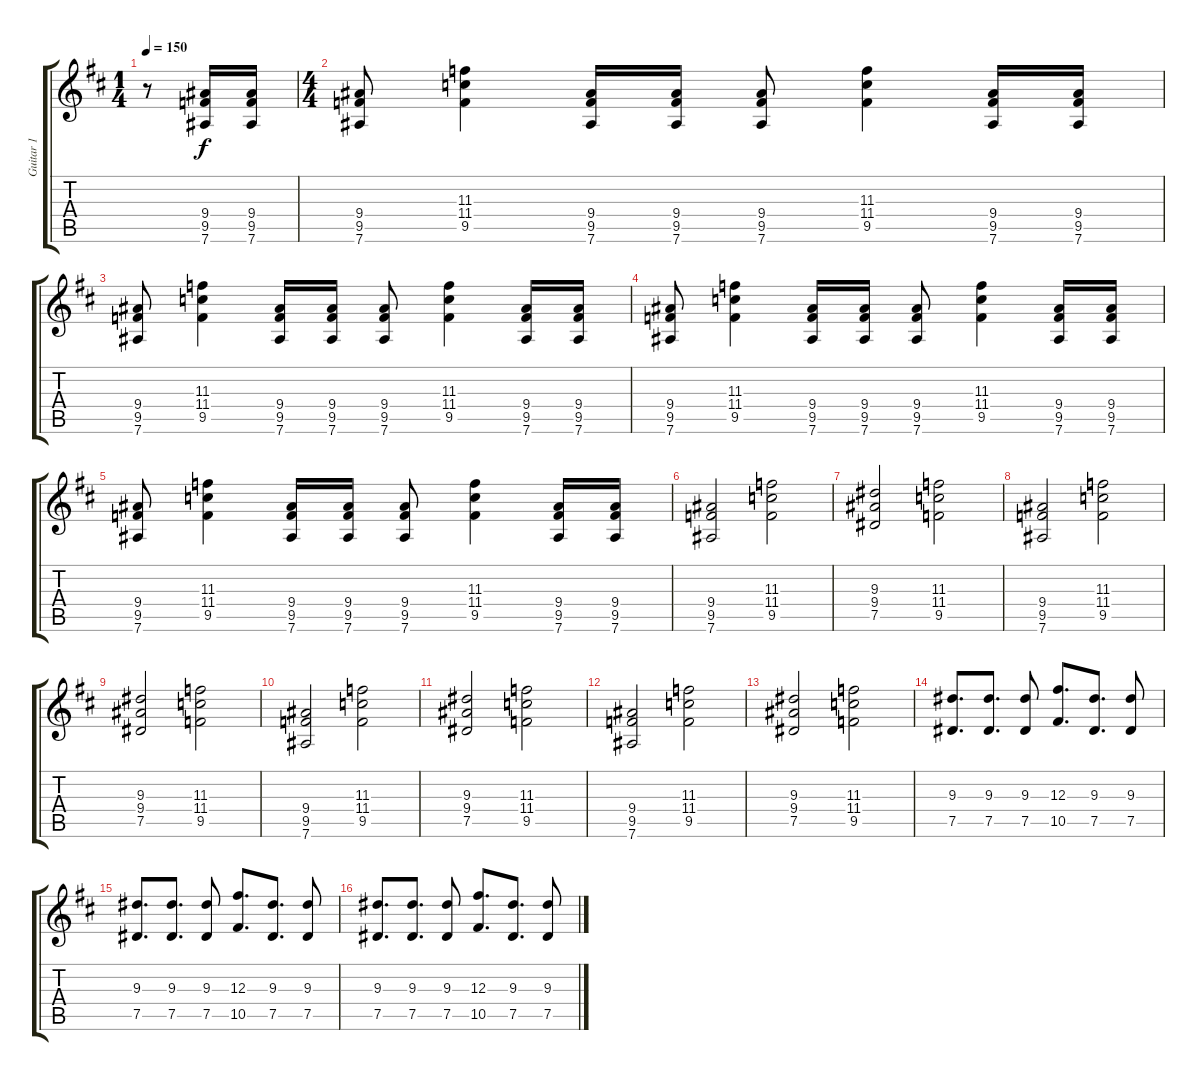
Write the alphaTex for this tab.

\track ("Guitar 1" "Guitar 1") {instrument distortionguitar}
\staff {score tabs}
\tuning (Eb4 Bb3 Gb3 Db3 Ab2 Eb2) {hide}
\ts (1 4)
\tempo 150
\clef g2
\ks d
r.8{dy f instrument distortionguitar} (9.4 9.5 7.6).16 (9.4 9.5 7.6).16 |
\ts (4 4)
(9.4 9.5 7.6).8 (11.3 11.4 9.5).4 (9.4 9.5 7.6).16 (9.4 9.5 7.6).16 (9.4 9.5 7.6).8 (11.3 11.4 9.5).4 (9.4 9.5 7.6).16 (9.4 9.5 7.6).16 |
(9.4 9.5 7.6).8 (11.3 11.4 9.5).4 (9.4 9.5 7.6).16 (9.4 9.5 7.6).16 (9.4 9.5 7.6).8 (11.3 11.4 9.5).4 (9.4 9.5 7.6).16 (9.4 9.5 7.6).16 |
(9.4 9.5 7.6).8 (11.3 11.4 9.5).4 (9.4 9.5 7.6).16 (9.4 9.5 7.6).16 (9.4 9.5 7.6).8 (11.3 11.4 9.5).4 (9.4 9.5 7.6).16 (9.4 9.5 7.6).16 |
(9.4 9.5 7.6).8 (11.3 11.4 9.5).4 (9.4 9.5 7.6).16 (9.4 9.5 7.6).16 (9.4 9.5 7.6).8 (11.3 11.4 9.5).4 (9.4 9.5 7.6).16 (9.4 9.5 7.6).16 |
(9.4 9.5 7.6).2 (11.3 11.4 9.5).2 |
(9.3 9.4 7.5).2 (11.3 11.4 9.5).2 |
(9.4 9.5 7.6).2 (11.3 11.4 9.5).2 |
(9.3 9.4 7.5).2 (11.3 11.4 9.5).2 |
(9.4 9.5 7.6).2 (11.3 11.4 9.5).2 |
(9.3 9.4 7.5).2 (11.3 11.4 9.5).2 |
(9.4 9.5 7.6).2 (11.3 11.4 9.5).2 |
(9.3 9.4 7.5).2 (11.3 11.4 9.5).2 |
(9.3 7.5).8{d} (9.3 7.5).8{d} (9.3 7.5).8 (12.3 10.5).8{d} (9.3 7.5).8{d} (9.3 7.5).8 |
(9.3 7.5).8{d} (9.3 7.5).8{d} (9.3 7.5).8 (12.3 10.5).8{d} (9.3 7.5).8{d} (9.3 7.5).8 |
(9.3 7.5).8{d} (9.3 7.5).8{d} (9.3 7.5).8 (12.3 10.5).8{d} (9.3 7.5).8{d} (9.3 7.5).8
